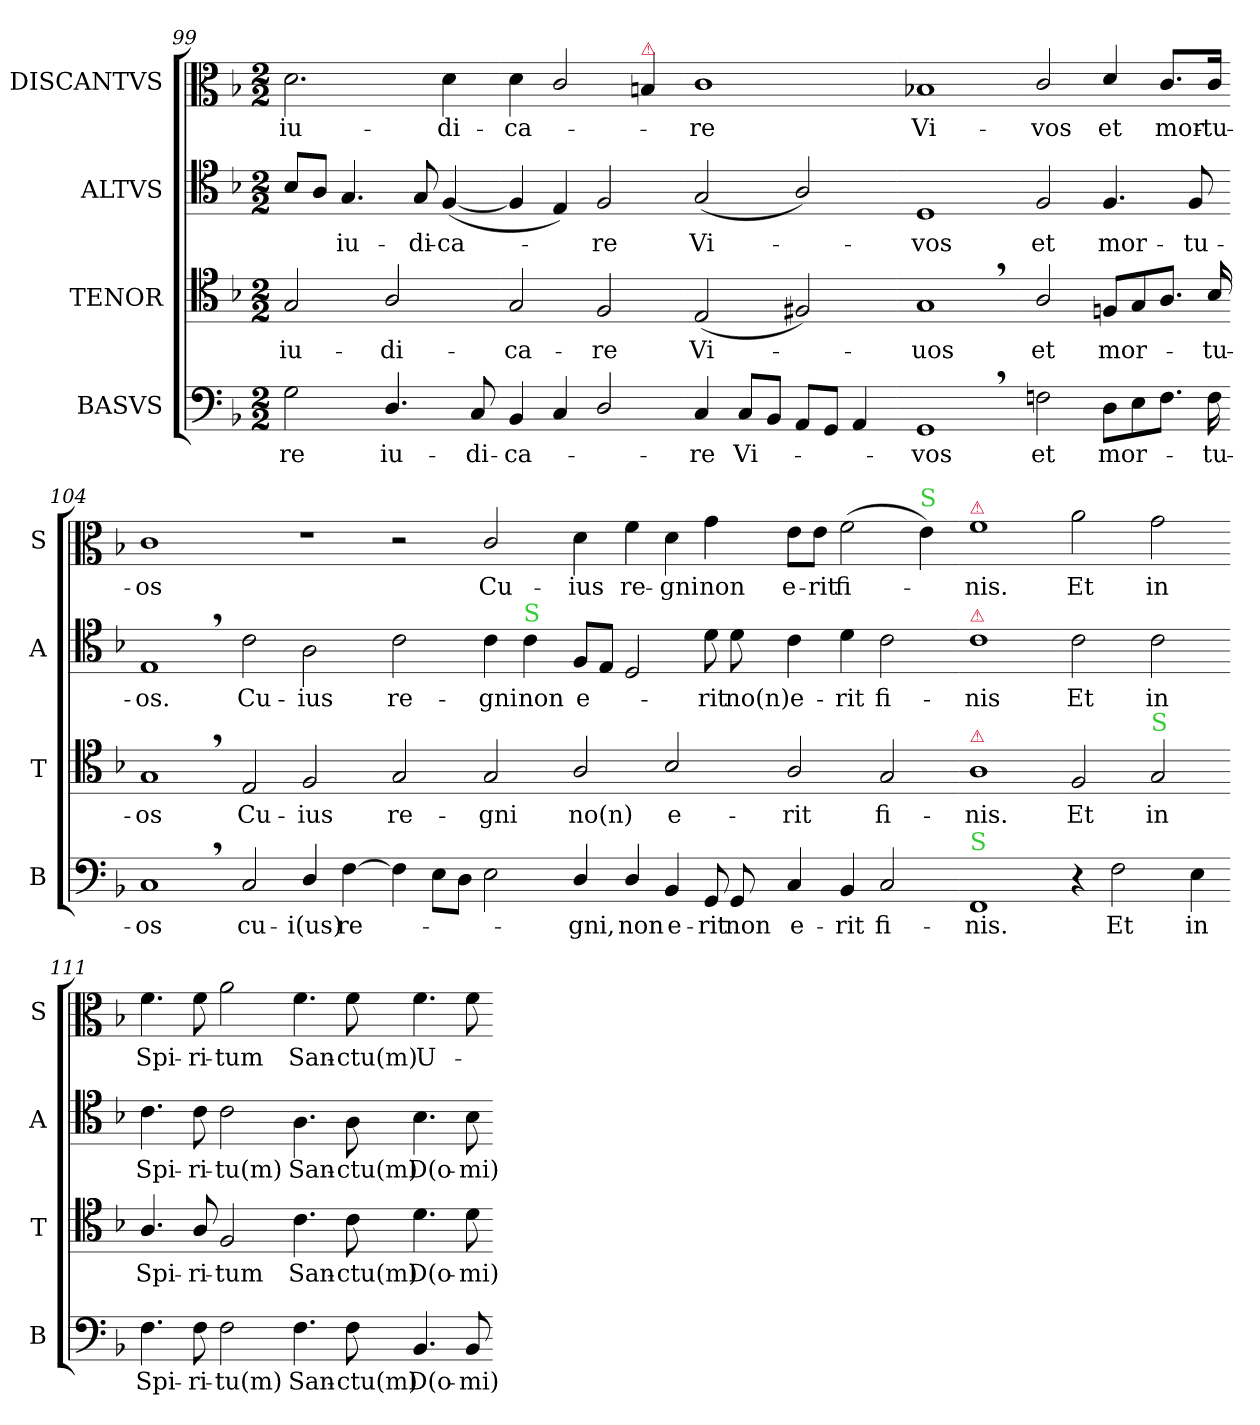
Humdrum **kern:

**kern	**text	**kern	**text	**kern	**text	**kern	**text
*part4	*part4	*part3	*part3	*part2	*part2	*part1	*part1
*staff4	*staff4	*staff3	*staff3	*staff2	*staff2	*staff1	*staff1
*I"BASVS	*	*I"TENOR	*	*I"ALTVS	*	*I"DISCANTVS	*
*I'B	*	*I'T	*	*I'A	*	*I'S	*
*clefF4	*	*clefC4	*	*clefC4	*	*clefC3	*
*k[b-]	*	*k[b-]	*	*k[b-]	*	*k[b-]	*
*F:	*	*F:	*	*F:	*	*F:	*
*M2/2	*	*M2/2	*	*M2/2	*	*M2/2	*
=99	=99	=99	=99	=99	=99	=99	=99
2G\	-re	2G/	iu-	8B-/L	.	2.d\	iu-
.	.	.	.	8A/J	.	.	.
.	.	.	.	4.G/	iu-	.	.
4.D/	iu-	2A/	-di-	.	.	.	.
.	.	.	.	8G/	-di-	.	.
.	.	.	.	([4F/	-ca-	4d\	-di-
8C/	-di-	.	.	.	.	.	.
=100-	=100-	=100-	=100-	=100-	=100-	=100-	=100-
4BB-/	-ca-	2G/	-ca-	4F/]	.	4d\	-ca-
4C/	.	.	.	4E/)	.	2c/	.
2D/	.	2F/	-re	2F/	-re	.	.
!	!	!	!	!	!	!LO:TX:a:color=crimson:t=⚠	!
.	.	.	.	.	.	4Bn/	.
=101-	=101-	=101-	=101-	=101-	=101-	=101-	=101-
4C/	-re	(2E/	Vi-	(2G/	Vi-	1c	-re
8C/L	Vi-	.	.	.	.	.	.
8BB-/J	.	.	.	.	.	.	.
8AA/L	.	2F#X/)	.	2A/)	.	.	.
8GG/J	.	.	.	.	.	.	.
4AA/	.	.	.	.	.	.	.
=102-	=102-	=102-	=102-	=102-	=102-	=102-	=102-
1GG,<	-vos	1G,<	-uos	1D	-vos	1B-X	Vi-
=103-	=103-	=103-	=103-	=103-	=103-	=103-	=103-
2Fn\	et	2A/	et	2F/	et	2c/	-vos
8D\L	mor-	8Fn/L	mor-	4.F/	mor-	4d/	et
8E\	.	8G/	.	.	.	.	.
8.F\J	.	8.A/J	.	.	.	8.c/L	mor-
.	.	.	.	8F/	-tu-	.	.
16F\	-tu-	16B-/	-tu-	.	.	16c/Jk	-tu-
=104-	=104-	=104-	=104-	=104-	=104-	=104-	=104-
1C,<	-os	1G,<	-os	1E,<	-os.	1c	-os
=105-	=105-	=105-	=105-	=105-	=105-	=105-	=105-
2C/	cu-	2E/	Cu-	2c\	Cu-	1r	.
4D/	-i(us)	2F/	-ius	2A\	-ius	.	.
[4F\	re-	.	.	.	.	.	.
=106-	=106-	=106-	=106-	=106-	=106-	=106-	=106-
4F\]	.	2G/	re-	2c\	re-	2r	.
8E\L	.	.	.	.	.	.	.
8D\J	.	.	.	.	.	.	.
2E\	.	2G/	-gni	4c\	-gni	2c/	Cu-
!	!	!	!	!LO:TX:a:color=limegreen:t=S	!	!	!
.	.	.	.	4c\	non	.	.
=107-	=107-	=107-	=107-	=107-	=107-	=107-	=107-
4D/	-gni,	2A/	no(n)	8F/L	e-	4d\	-ius
.	.	.	.	8E/J	.	.	.
4D/	non	.	.	2D/	.	4f\	re-
4BB-/	e-	2B-/	e-	.	.	4d\	-gni
8GG/	-rit	.	.	8d\	-rit	4g\	non
!	!LO:LY:i	!	!	!	!	!	!
8GG/	non	.	.	8d\	no(n)	.	.
=108-	=108-	=108-	=108-	=108-	=108-	=108-	=108-
!	!LO:LY:i	!	!	!	!	!	!
4C/	e-	2A/	-rit	4c\	e-	8e\L	e-
.	.	.	.	.	.	8e\J	-rit
!	!LO:LY:i	!	!	!	!	!	!
4BB-/	-rit	.	.	4d\	-rit	(2f\	fi-
2C/	fi-	2G/	fi-	2c\	fi-	.	.
!	!	!	!	!	!	!LO:TX:a:color=limegreen:t=S	!
.	.	.	.	.	.	4e\)	.
=109-	=109-	=109-	=109-	=109-	=109-	=109-	=109-
!	!	!	!	!	!	!LO:TX:a:color=crimson:t=⚠	!
!	!	!	!	!LO:TX:a:color=crimson:t=⚠	!	!	!
!	!	!LO:TX:a:color=crimson:t=⚠	!	!	!	!	!
!LO:TX:a:color=limegreen:t=S	!	!	!	!	!	!	!
1FF	-nis.	1A	-nis.	1c	-nis	1f	-nis.
=110-	=110-	=110-	=110-	=110-	=110-	=110-	=110-
4r	.	2F/	Et	2c\	Et	2a\	Et
2F\	Et	.	.	.	.	.	.
!	!	!LO:TX:a:color=limegreen:t=S	!	!	!	!	!
.	.	2G/	in	2c\	in	2g\	in
4E\	in	.	.	.	.	.	.
=111-	=111-	=111-	=111-	=111-	=111-	=111-	=111-
4.F\	Spi-	4.A/	Spi-	4.c\	Spi-	4.f\	Spi-
8F\	-ri-	8A/	-ri-	8c\	-ri-	8f\	-ri-
2F\	-tu(m)	2F/	-tum	2c\	-tu(m)	2a\	-tum
=112-	=112-	=112-	=112-	=112-	=112-	=112-	=112-
4.F\	San-	4.c\	San-	4.A\	San-	4.f\	San-
8F\	-ctu(m)	8c\	-ctu(m)	8A\	-ctu(m)	8f\	-ctu(m)
4.BB-/	D(o-	4.d\	D(o-	4.B-\	D(o-	4.f\	U-
8BB-/	-mi)-	8d\	-mi)-	8B-\	-mi)-	8f\	.
=-	=-	=-	=-	=-	=-	=-	=-
*-	*-	*-	*-	*-	*-	*-	*-
